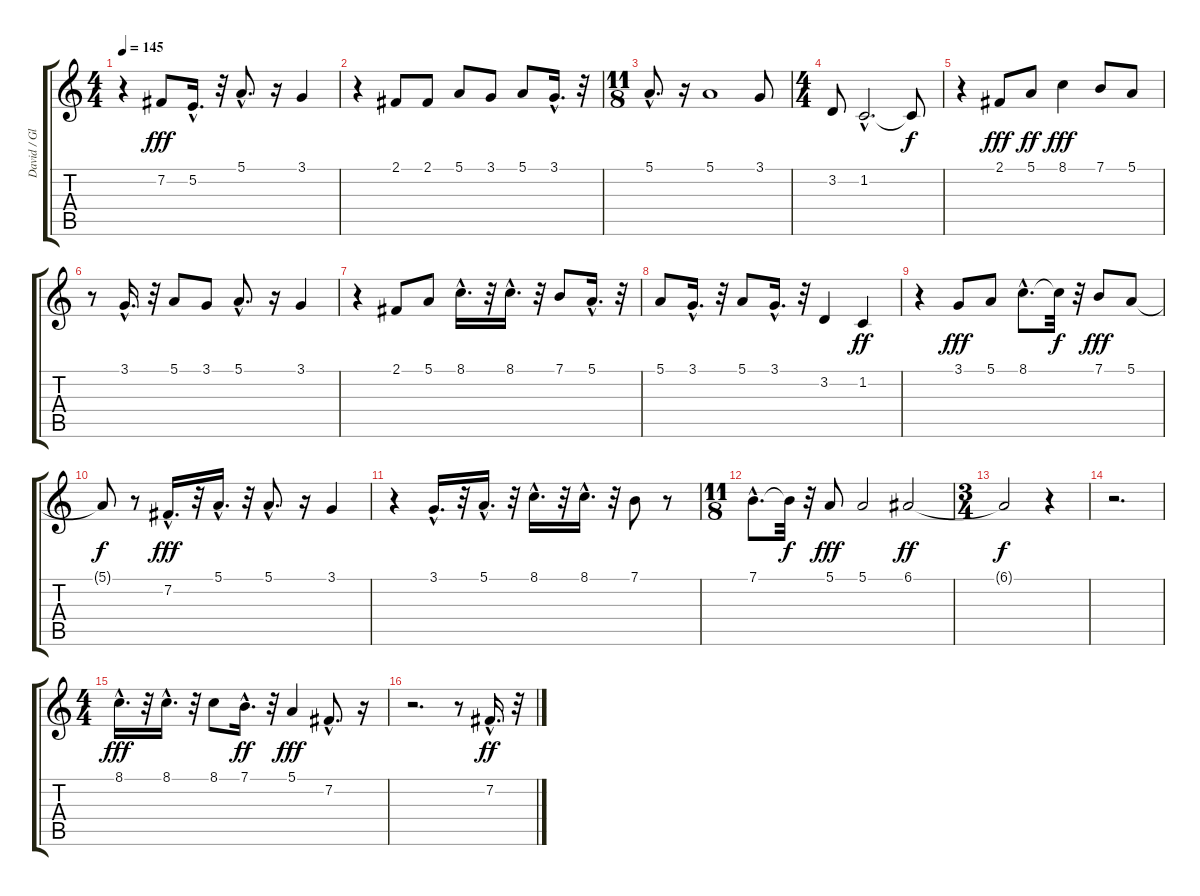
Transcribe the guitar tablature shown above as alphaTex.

\track ("David / Glenn" "David / Gl") {instrument choiraahs}
\staff {score tabs}
\tuning (E4 B3 G3 D3 A2 E2) {hide}
\ts (4 4)
\tempo 145
\clef g2
\ks c
r.4{dy fff} 7.2.8 5.2{hac}.16{d} r.32 5.1{hac}.8{d} r.16 3.1.4 |
r.4 2.1.8 2.1.8 5.1.8 3.1.8 5.1.8 3.1{hac}.16{d} r.32 |
\ts (11 8)
5.1{hac}.8{d} r.16 5.1.1 3.1.8 |
\ts (4 4)
3.2.8 1.2{hac}.2{d} 1.2{t}.8{dy f} |
r.4 2.1.8{dy fff} 5.1.8{dy ff} 8.1.4{dy fff} 7.1.8 5.1.8 |
r.8 3.1{hac}.16{d} r.32 5.1.8 3.1.8 5.1{hac}.8{d} r.16 3.1.4 |
r.4 2.1.8 5.1.8 8.1{hac}.16{d} r.32 8.1{hac}.16{d} r.32 7.1.8 5.1{hac}.16{d} r.32 |
5.1.8 3.1{hac}.16{d} r.32 5.1.8 3.1{hac}.16{d} r.32 3.2.4 1.2.4{dy ff} |
r.4 3.1.8{dy fff} 5.1.8 8.1{hac}.8{d} 8.1{t}.32{dy f} r.32 7.1.8{dy fff} 5.1.8 |
5.1{t}.8{dy f} r.8 7.2{hac}.16{d dy fff} r.32 5.1{hac}.16{d} r.32 5.1{hac}.8{d} r.16 3.1.4 |
r.4 3.1{hac}.16{d} r.32 5.1{hac}.16{d} r.32 8.1{hac}.16{d} r.32 8.1{hac}.16{d} r.32 7.1.8 r.8 |
\ts (11 8)
7.1{hac}.8{d} 7.1{t}.32{dy f} r.32 5.1.8{dy fff} 5.1.2 6.1.2{dy ff} |
\ts (3 4)
6.1{t}.2{dy f} r.4 |
r.2{d} |
\ts (4 4)
8.1{hac}.16{d dy fff} r.32 8.1{hac}.16{d} r.32 8.1.8 7.1{hac}.16{d dy ff} r.32 5.1.4{dy fff} 7.2{hac}.8{d} r.16 |
r.2{d} r.8 7.2{hac}.16{d dy ff} r.32
